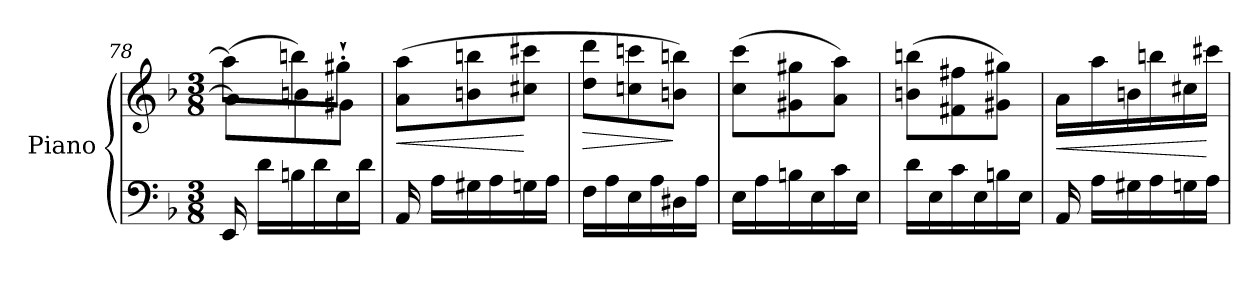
**kern	**kern	**dynam
*part1	*part1	*part1
*staff2	*staff1	*staff1/2
*I"Piano	*	*
*I'Pno	*	*
*clefF4	*clefG2	*
*k[b-]	*k[b-]	*
*M3/8	*M3/8	*
=78	=78	=78
*	*^	*
16EE/	(>8aa\L]	8a\L]	.
16d\LL	.	.	.
16Bn\	8bbn\)	8bn\	.
16d\	.	.	.
16E\	8gg#X`'\J	8g#X\J	.
16d\JJ	.	.	.
*	*v	*v	*
=79	=79	=79
!	!	!LO:HP:b
16AA/	(8a\ 8aa\L	<
16A\LL	.	.
16G#X\	8bn\ 8bbn\	.
16A\	.	.
16Gn\	8cc#X\ 8ccc#X\J	[
16A\JJ	.	.
!!LO:LB:g=z
=80	=80	=80
!	!	!LO:HP:b
16F\LL	8dd\ 8ddd\L	>
16A\	.	.
16E\	8ccn\ 8cccn\	.
16A\	.	.
16D#X\	8bn\ 8bbn\J)	]
16A\JJ	.	.
=81	=81	=81
16E\LL	(8cc\ 8ccc\L	.
16A\	.	.
16Bn\	8g#X\ 8gg#X\	.
16E\	.	.
16c\	8a\ 8aa\J)	.
16E\JJ	.	.
=82	=82	=82
16d\LL	(8bn\ 8bbn\L	.
16E\	.	.
16c\	8f#X\ 8ff#X\	.
16E\	.	.
16Bn\	8g#X\ 8gg#X\J)	.
16E\JJ	.	.
=83	=83	=83
!	!	!LO:HP:b
16AA/	16a\LL	<
16A\LL	16aa\	.
16G#X\	16bn\	.
16A\	16bbn\	.
16Gn\	16cc#X\	.
16A\JJ	16ccc#X\JJ	[
=	=	=
*-	*-	*-
